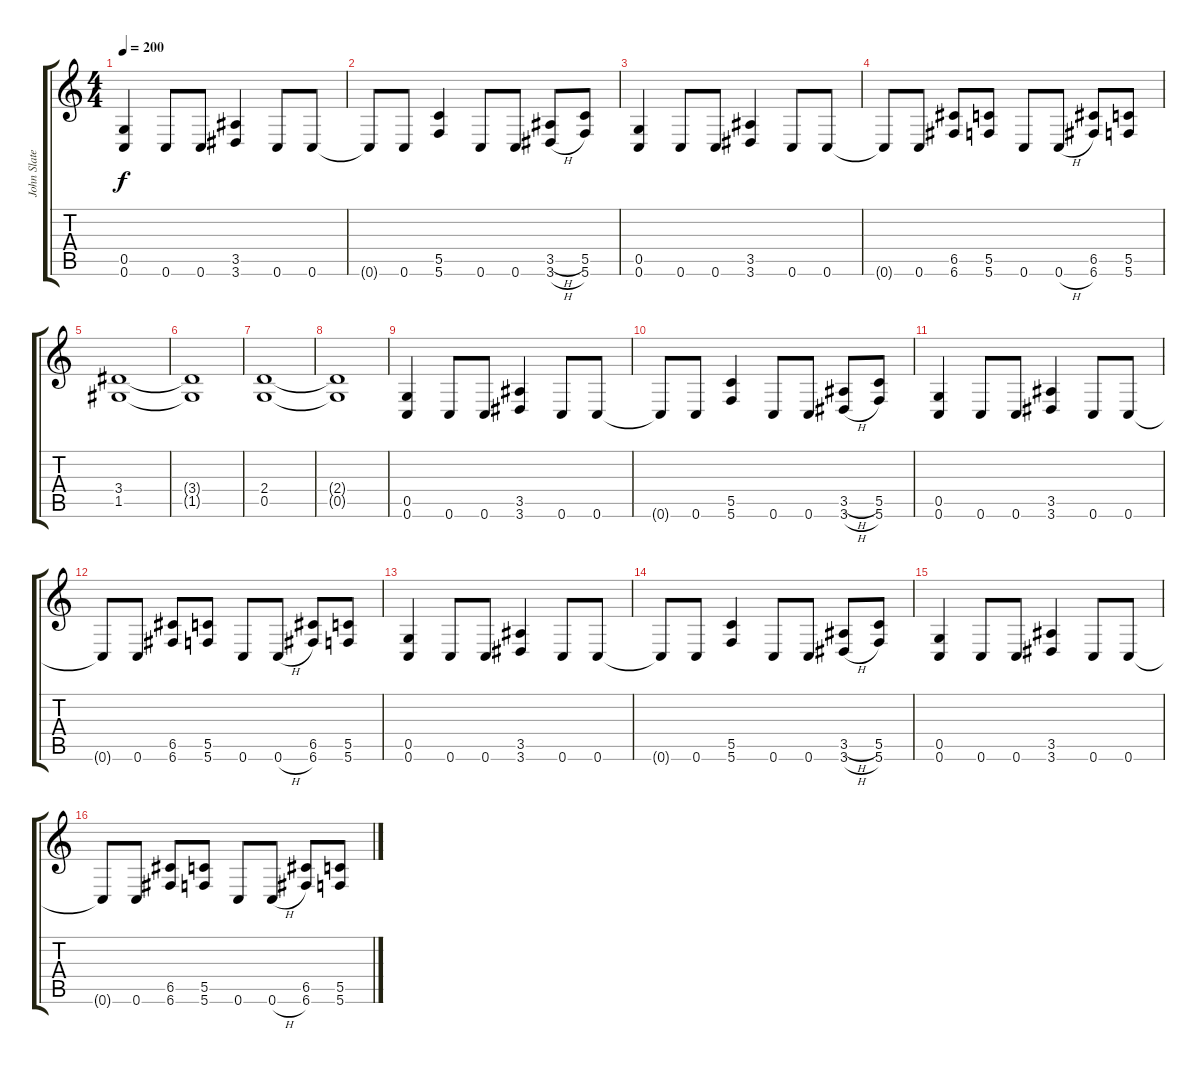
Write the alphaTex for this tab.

\track ("John Slater" "John Slate") {instrument distortionguitar}
\staff {score tabs}
\tuning (D4 A3 F3 C3 G2 C2) {hide}
\ts (4 4)
\tempo 200
\clef g2
\ks c
(0.5 0.6).4{dy f} 0.6.8 0.6.8 (3.5 3.6).4 0.6.8 0.6.8 |
0.6{t}.8 0.6.8 (5.5 5.6).4 0.6.8 0.6.8 (3.5{h} 3.6{h}).8 (5.5 5.6).8 |
(0.5 0.6).4 0.6.8 0.6.8 (3.5 3.6).4 0.6.8 0.6.8 |
0.6{t}.8 0.6.8 (6.5 6.6).8 (5.5 5.6).8 0.6.8 0.6{h}.8 (6.5 6.6).8 (5.5 5.6).8 |
(3.4 1.5).1 |
(3.4{t} 1.5{t}).1 |
(2.4 0.5).1 |
(2.4{t} 0.5{t}).1 |
(0.5 0.6).4 0.6.8 0.6.8 (3.5 3.6).4 0.6.8 0.6.8 |
0.6{t}.8 0.6.8 (5.5 5.6).4 0.6.8 0.6.8 (3.5{h} 3.6{h}).8 (5.5 5.6).8 |
(0.5 0.6).4 0.6.8 0.6.8 (3.5 3.6).4 0.6.8 0.6.8 |
0.6{t}.8 0.6.8 (6.5 6.6).8 (5.5 5.6).8 0.6.8 0.6{h}.8 (6.5 6.6).8 (5.5 5.6).8 |
(0.5 0.6).4 0.6.8 0.6.8 (3.5 3.6).4 0.6.8 0.6.8 |
0.6{t}.8 0.6.8 (5.5 5.6).4 0.6.8 0.6.8 (3.5{h} 3.6{h}).8 (5.5 5.6).8 |
(0.5 0.6).4 0.6.8 0.6.8 (3.5 3.6).4 0.6.8 0.6.8 |
0.6{t}.8 0.6.8 (6.5 6.6).8 (5.5 5.6).8 0.6.8 0.6{h}.8 (6.5 6.6).8 (5.5 5.6).8
